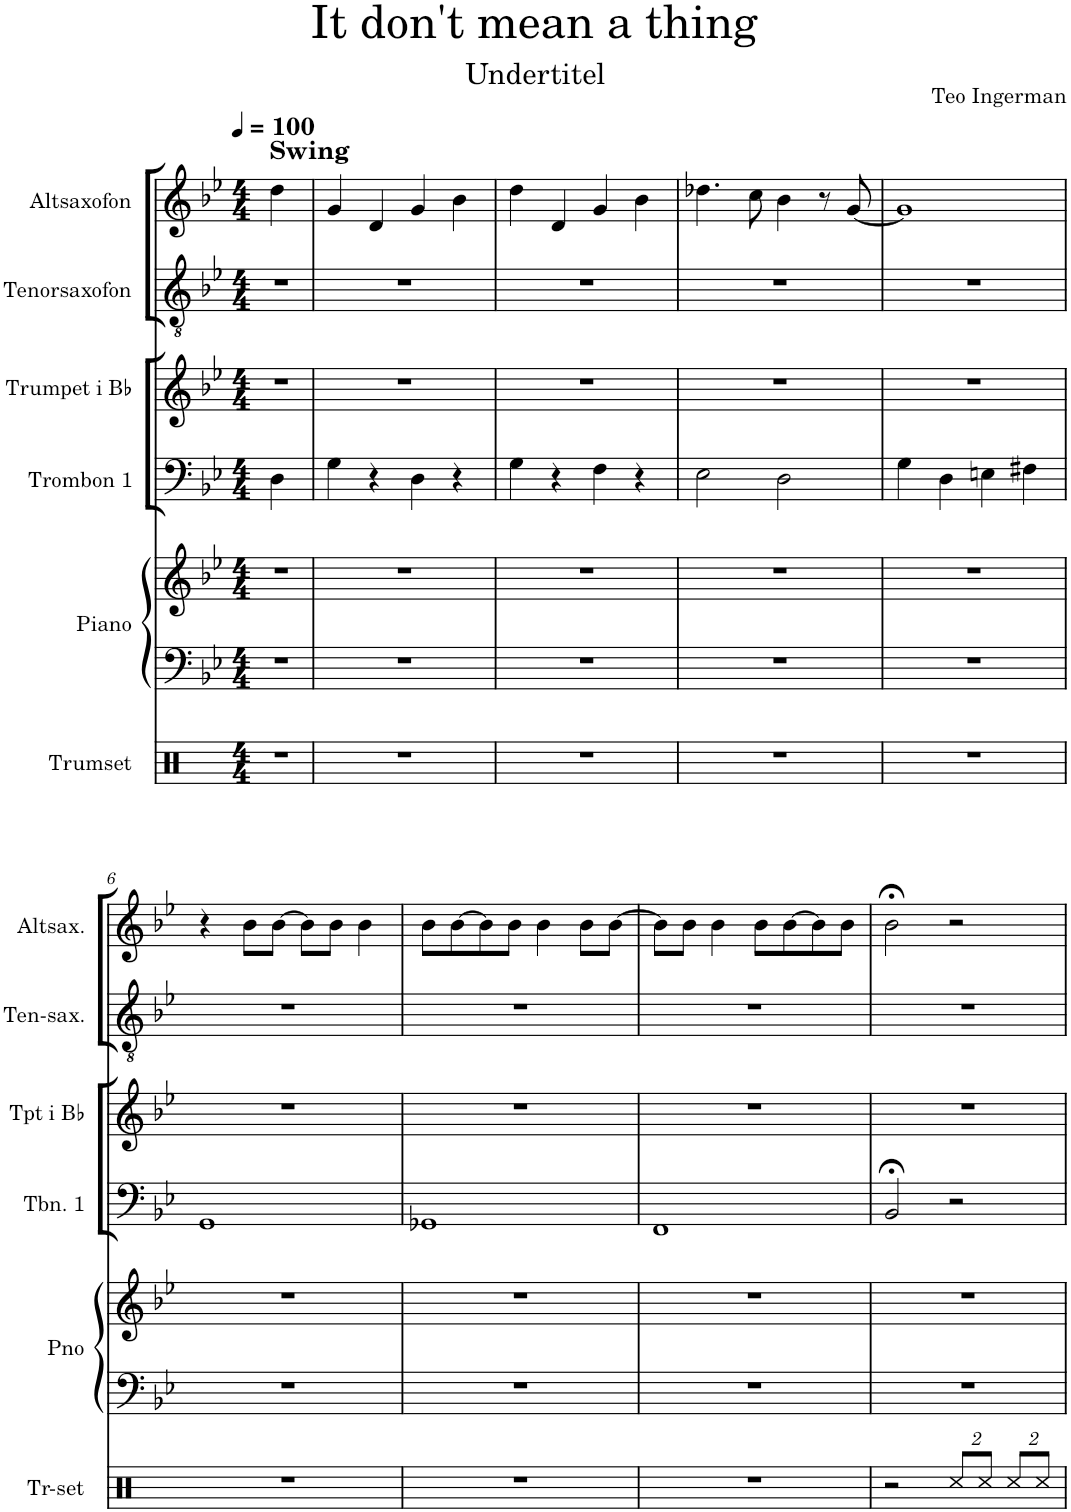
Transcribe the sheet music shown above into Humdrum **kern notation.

**kern	**kern	**kern	**kern	**kern	**kern	**kern
*part6	*part5	*part5	*part4	*part3	*part2	*part1
*staff7	*staff6	*staff5	*staff4	*staff3	*staff2	*staff1
*I"Trumset	*I"Piano	*	*I"Trombon 1	*I"Trumpet i Bb	*I"Tenorsaxofon	*I"Altsaxofon
*I'Tr-set	*I'Pno	*	*I'Tbn. 1	*I'Tpt i Bb	*I'Ten-sax.	*I'Altsax.
*clefX	*clefF4	*clefG2	*clefF4	*clefG2	*clefGv2	*clefG2
*	*	*	*	*Trd1c2	*Trd8c14	*Trd5c9
*k[]	*k[b-e-]	*k[b-e-]	*k[b-e-]	*k[b-e-]	*k[b-e-]	*k[b-e-]
*M4/4	*M4/4	*M4/4	*M4/4	*M4/4	*M4/4	*M4/4
*MM100	*MM100	*MM100	*MM100	*MM100	*MM100	*MM100
=1	=1	=1	=1	=1	=1	=1
!	!	!	!	!	!	!LO:TX:a:B:t=Swing
1r	4r	1r	4D\	1r	1r	4dd\
.	2.ryy	.	2.ryy	.	.	2.ryy
=2	=2	=2	=2	=2	=2	=2
1r	1r	1r	4G\	1r	1r	4g/
.	.	.	4r	.	.	4d/
.	.	.	4D\	.	.	4g/
.	.	.	4r	.	.	4b-\
=3	=3	=3	=3	=3	=3	=3
1r	1r	1r	4G\	1r	1r	4dd\
.	.	.	4r	.	.	4d/
.	.	.	4F\	.	.	4g/
.	.	.	4r	.	.	4b-\
=4	=4	=4	=4	=4	=4	=4
1r	1r	1r	2E-\	1r	1r	4.dd-X\
.	.	.	.	.	.	8cc\
.	.	.	2D\	.	.	4b-\
.	.	.	.	.	.	8r
.	.	.	.	.	.	[8g/
=5	=5	=5	=5	=5	=5	=5
1r	1r	1r	4G\	1r	1r	1g]
.	.	.	4D\	.	.	.
.	.	.	4En\	.	.	.
.	.	.	4F#X\	.	.	.
!!LO:LB:g=z
=6	=6	=6	=6	=6	=6	=6
1r	1r	1r	1GG	1r	1r	4r
.	.	.	.	.	.	8b-\L
.	.	.	.	.	.	[8b-\J
.	.	.	.	.	.	8b-\L]
.	.	.	.	.	.	8b-\J
.	.	.	.	.	.	4b-\
=7	=7	=7	=7	=7	=7	=7
1r	1r	1r	1GG-X	1r	1r	8b-\L
.	.	.	.	.	.	[8b-\
.	.	.	.	.	.	8b-\]
.	.	.	.	.	.	8b-\J
.	.	.	.	.	.	4b-\
.	.	.	.	.	.	8b-\L
.	.	.	.	.	.	[8b-\J
=8	=8	=8	=8	=8	=8	=8
1r	1r	1r	1FF	1r	1r	8b-\L]
.	.	.	.	.	.	8b-\J
.	.	.	.	.	.	4b-\
.	.	.	.	.	.	8b-\L
.	.	.	.	.	.	[8b-\
.	.	.	.	.	.	8b-\]
.	.	.	.	.	.	8b-\J
=9	=9	=9	=9	=9	=9	=9
2r	1r	1r	2BB-;</	1r	1r	2b-;<\
8Rcc/L	.	.	2r	.	.	2r
8Rcc/J	.	.	.	.	.	.
8Rcc/L	.	.	.	.	.	.
8Rcc/J	.	.	.	.	.	.
=	=	=	=	=	=	=
*-	*-	*-	*-	*-	*-	*-
